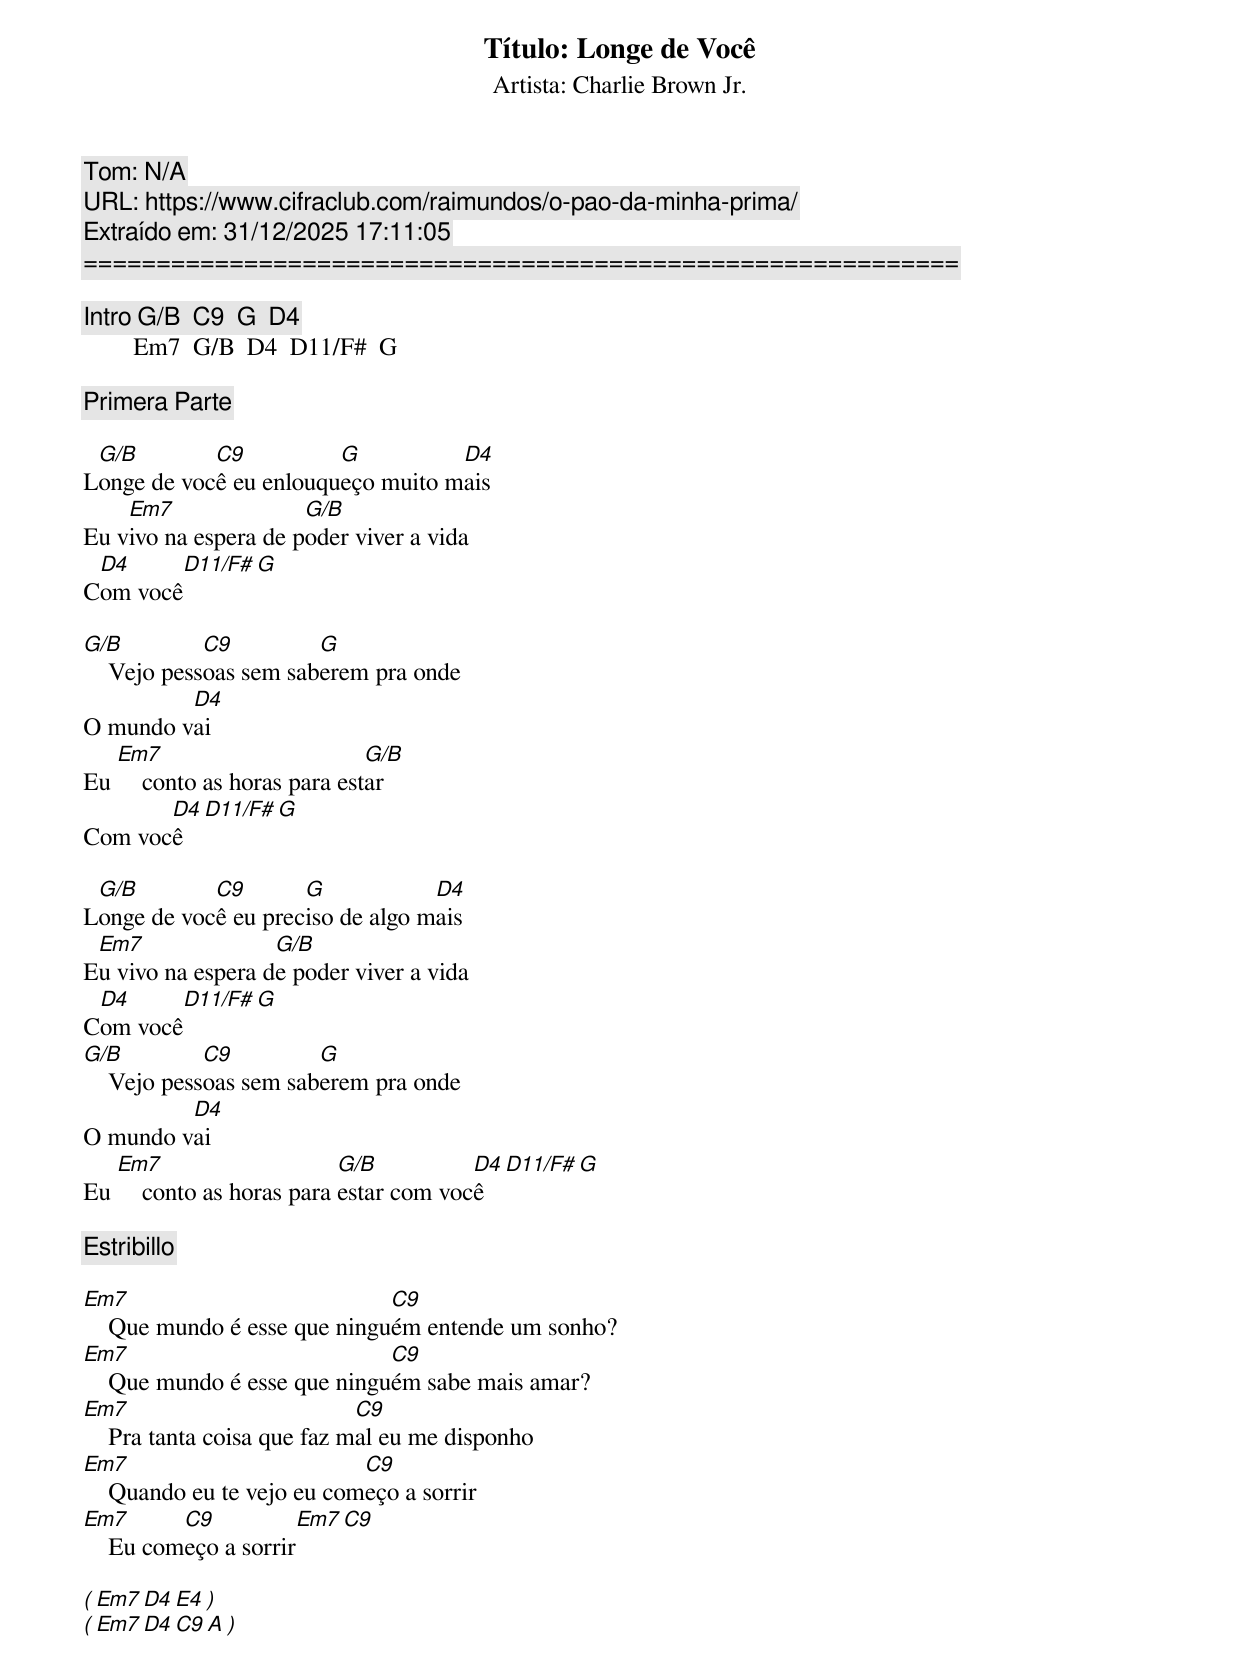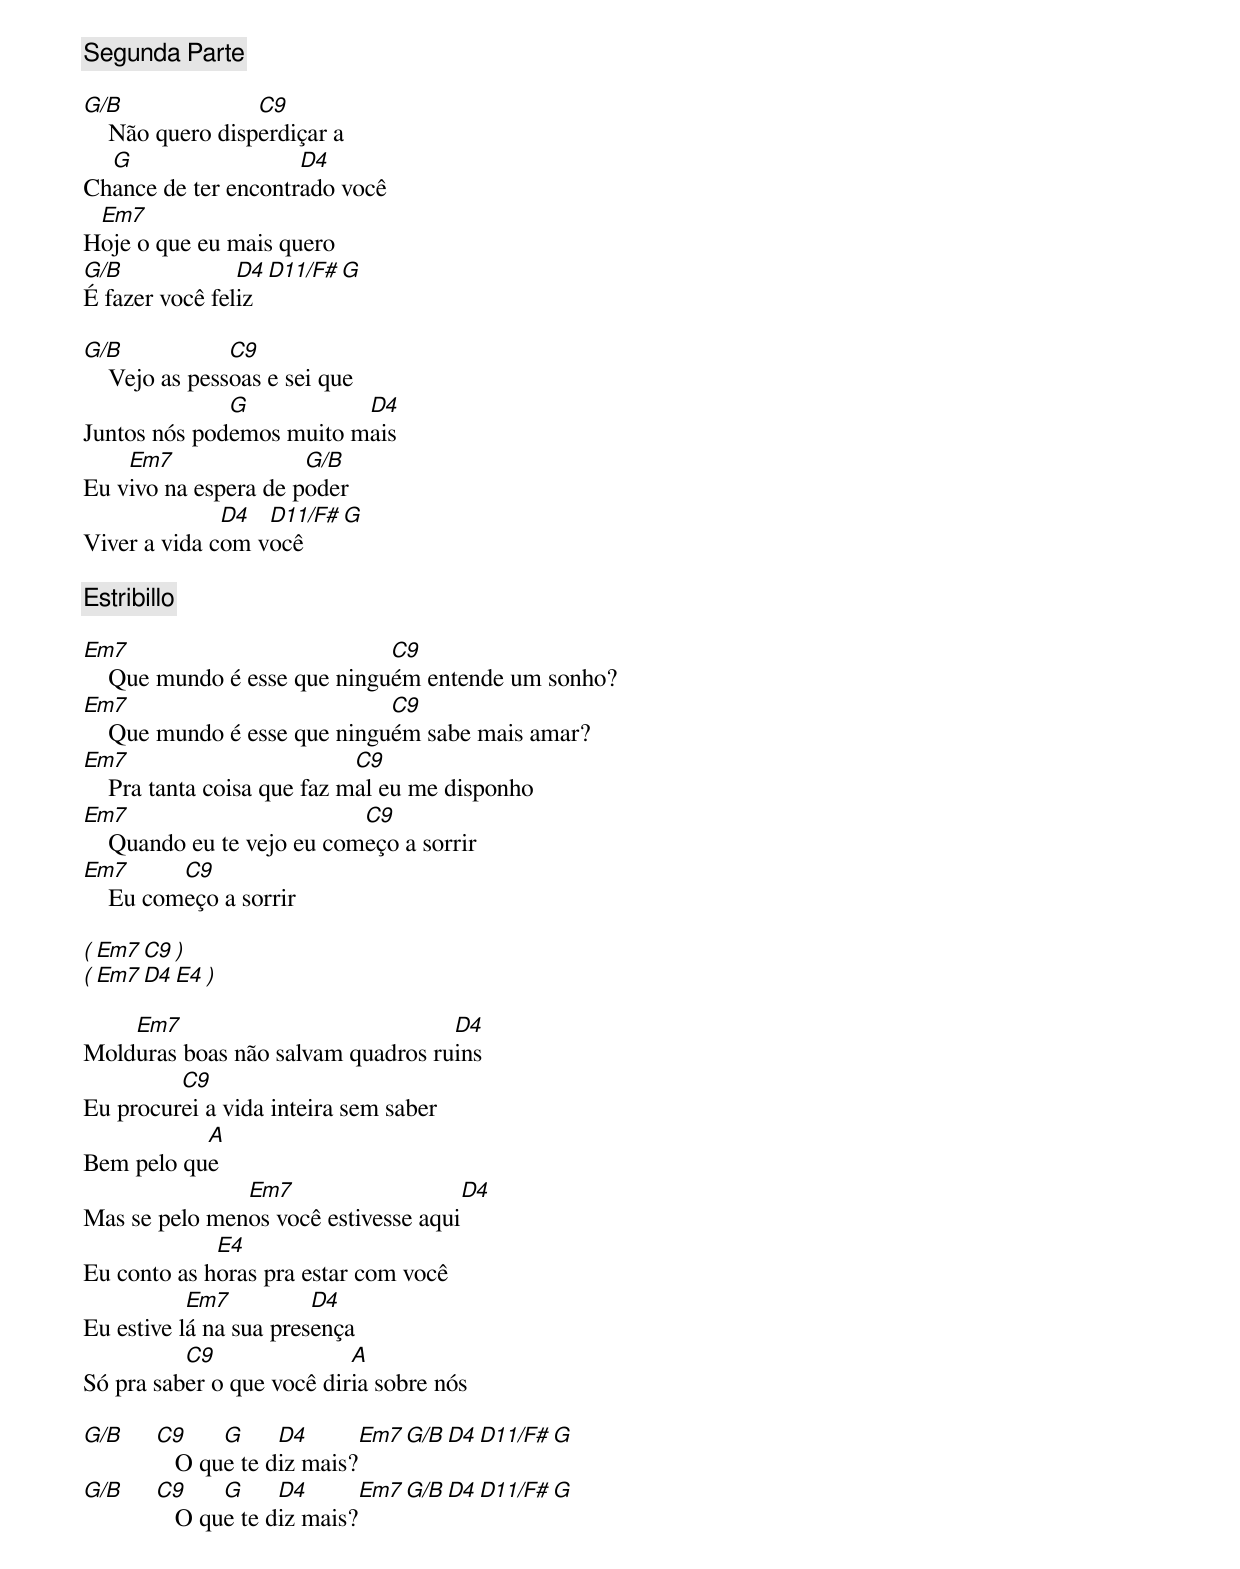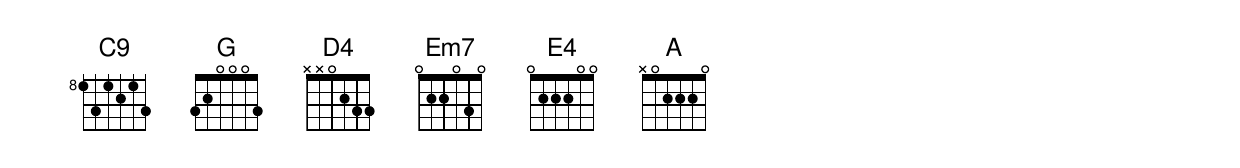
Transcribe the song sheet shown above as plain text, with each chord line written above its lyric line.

Título: Longe de Você
Artista: Charlie Brown Jr.
Tom: N/A
URL: https://www.cifraclub.com/raimundos/o-pao-da-minha-prima/
Extraído em: 31/12/2025 17:11:05
============================================================

[Intro] G/B  C9  G  D4
        Em7  G/B  D4  D11/F#  G

[Primera Parte]

 G/B        C9          G          D4
Longe de você eu enlouqueço muito mais
    Em7               G/B
Eu vivo na espera de poder viver a vida
 D4      D11/F#  G
Com você

G/B          C9         G
    Vejo pessoas sem saberem pra onde
         D4
O mundo vai
   Em7                        G/B
Eu     conto as horas para estar
       D4  D11/F#  G
Com você

 G/B        C9       G            D4
Longe de você eu preciso de algo mais
 Em7               G/B
Eu vivo na espera de poder viver a vida
 D4      D11/F#  G
Com você
G/B          C9         G
    Vejo pessoas sem saberem pra onde
         D4
O mundo vai
   Em7                     G/B          D4  D11/F#  G
Eu     conto as horas para estar com você

[Estribillo]

Em7                           C9
    Que mundo é esse que ninguém entende um sonho?
Em7                           C9
    Que mundo é esse que ninguém sabe mais amar?
Em7                          C9
    Pra tanta coisa que faz mal eu me disponho
Em7                         C9
    Quando eu te vejo eu começo a sorrir
Em7       C9           Em7  C9
    Eu começo a sorrir

( Em7  D4  E4 )
( Em7  D4  C9  A )

[Segunda Parte]

G/B               C9
    Não quero disperdiçar a
  G                  D4
Chance de ter encontrado você
 Em7
Hoje o que eu mais quero
G/B             D4  D11/F#  G
É fazer você feliz

G/B             C9
    Vejo as pessoas e sei que
              G           D4
Juntos nós podemos muito mais
    Em7               G/B
Eu vivo na espera de poder
              D4  D11/F#  G
Viver a vida com você

[Estribillo]

Em7                           C9
    Que mundo é esse que ninguém entende um sonho?
Em7                           C9
    Que mundo é esse que ninguém sabe mais amar?
Em7                          C9
    Pra tanta coisa que faz mal eu me disponho
Em7                         C9
    Quando eu te vejo eu começo a sorrir
Em7       C9
    Eu começo a sorrir

( Em7  C9 )
( Em7  D4  E4 )

    Em7                            D4
Molduras boas não salvam quadros ruins
         C9
Eu procurei a vida inteira sem saber
           A
Bem pelo que
               Em7                    D4
Mas se pelo menos você estivesse aqui
             E4
Eu conto as horas pra estar com você
           Em7          D4
Eu estive lá na sua presença
          C9               A
Só pra saber o que você diria sobre nós

G/B  C9     G     D4       Em7  G/B  D4  D11/F#  G
        O que te diz mais?
G/B  C9     G     D4       Em7  G/B  D4  D11/F#  G
        O que te diz mais?
